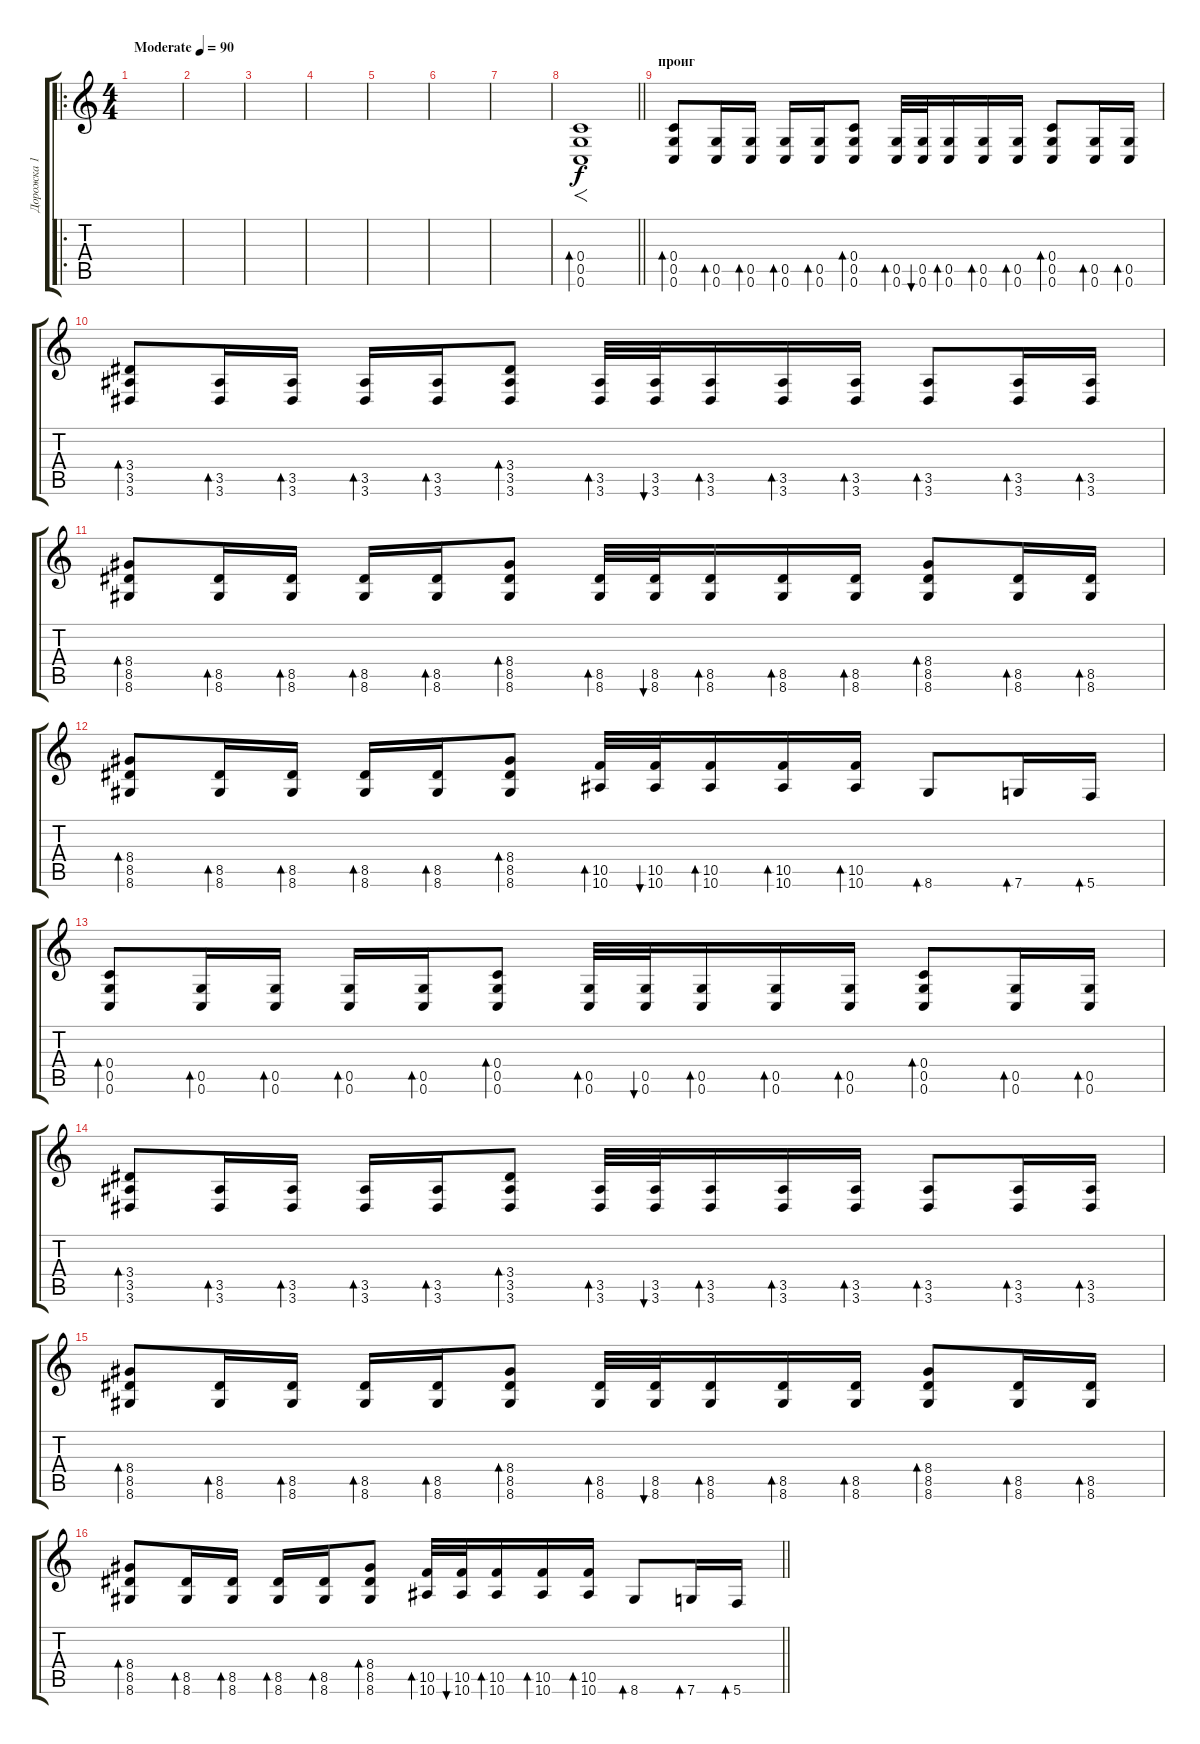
\track ("Дорожка 1" "Дорожка 1") {instrument distortionguitar}
\staff {score tabs}
\tuning (D4 A3 F3 C3 G2 C2) {hide}
\ro
\ts (4 4)
\tempo (90 "Moderate")
\clef g2
\ks c
|
|
|
|
|
|
|
\barLineRight lightlight
(0.4 0.5 0.6).1{f bd 60} |
\section ("" "проиг")
(0.4 0.5 0.6).8{bd 60} (0.5 0.6).16{bd 60} (0.5 0.6).16{bd 60} (0.5 0.6).16{bd 60} (0.5 0.6).16{bd 60} (0.4 0.5 0.6).8{bd 60} (0.5 0.6).32{bd 60} (0.5 0.6).32{bu 60} (0.5 0.6).16{bd 60} (0.5 0.6).16{bd 60} (0.5 0.6).16{bd 60} (0.4 0.5 0.6).8{bd 60} (0.5 0.6).16{bd 60} (0.5 0.6).16{bd 60} |
(3.4 3.5 3.6).8{bd 60} (3.5 3.6).16{bd 60} (3.5 3.6).16{bd 60} (3.5 3.6).16{bd 60} (3.5 3.6).16{bd 60} (3.4 3.5 3.6).8{bd 60} (3.5 3.6).32{bd 60} (3.5 3.6).32{bu 60} (3.5 3.6).16{bd 60} (3.5 3.6).16{bd 60} (3.5 3.6).16{bd 60} (3.5 3.6).8{bd 60} (3.5 3.6).16{bd 60} (3.5 3.6).16{bd 60} |
(8.4 8.5 8.6).8{bd 60} (8.5 8.6).16{bd 60} (8.5 8.6).16{bd 60} (8.5 8.6).16{bd 60} (8.5 8.6).16{bd 60} (8.4 8.5 8.6).8{bd 60} (8.5 8.6).32{bd 60} (8.5 8.6).32{bu 60} (8.5 8.6).16{bd 60} (8.5 8.6).16{bd 60} (8.5 8.6).16{bd 60} (8.4 8.5 8.6).8{bd 60} (8.5 8.6).16{bd 60} (8.5 8.6).16{bd 60} |
(8.4 8.5 8.6).8{bd 60} (8.5 8.6).16{bd 60} (8.5 8.6).16{bd 60} (8.5 8.6).16{bd 60} (8.5 8.6).16{bd 60} (8.4 8.5 8.6).8{bd 60} (10.5 10.6).32{bd 60} (10.5 10.6).32{bu 60} (10.5 10.6).16{bd 60} (10.5 10.6).16{bd 60} (10.5 10.6).16{bd 60} 8.6.8{bd 60} 7.6.16{bd 60} 5.6.16{bd 60} |
(0.4 0.5 0.6).8{bd 60} (0.5 0.6).16{bd 60} (0.5 0.6).16{bd 60} (0.5 0.6).16{bd 60} (0.5 0.6).16{bd 60} (0.4 0.5 0.6).8{bd 60} (0.5 0.6).32{bd 60} (0.5 0.6).32{bu 60} (0.5 0.6).16{bd 60} (0.5 0.6).16{bd 60} (0.5 0.6).16{bd 60} (0.4 0.5 0.6).8{bd 60} (0.5 0.6).16{bd 60} (0.5 0.6).16{bd 60} |
(3.4 3.5 3.6).8{bd 60} (3.5 3.6).16{bd 60} (3.5 3.6).16{bd 60} (3.5 3.6).16{bd 60} (3.5 3.6).16{bd 60} (3.4 3.5 3.6).8{bd 60} (3.5 3.6).32{bd 60} (3.5 3.6).32{bu 60} (3.5 3.6).16{bd 60} (3.5 3.6).16{bd 60} (3.5 3.6).16{bd 60} (3.5 3.6).8{bd 60} (3.5 3.6).16{bd 60} (3.5 3.6).16{bd 60} |
(8.4 8.5 8.6).8{bd 60} (8.5 8.6).16{bd 60} (8.5 8.6).16{bd 60} (8.5 8.6).16{bd 60} (8.5 8.6).16{bd 60} (8.4 8.5 8.6).8{bd 60} (8.5 8.6).32{bd 60} (8.5 8.6).32{bu 60} (8.5 8.6).16{bd 60} (8.5 8.6).16{bd 60} (8.5 8.6).16{bd 60} (8.4 8.5 8.6).8{bd 60} (8.5 8.6).16{bd 60} (8.5 8.6).16{bd 60} |
\barLineRight lightlight
(8.4 8.5 8.6).8{bd 60} (8.5 8.6).16{bd 60} (8.5 8.6).16{bd 60} (8.5 8.6).16{bd 60} (8.5 8.6).16{bd 60} (8.4 8.5 8.6).8{bd 60} (10.5 10.6).32{bd 60} (10.5 10.6).32{bu 60} (10.5 10.6).16{bd 60} (10.5 10.6).16{bd 60} (10.5 10.6).16{bd 60} 8.6.8{bd 60} 7.6.16{bd 60} 5.6.16{bd 60}
